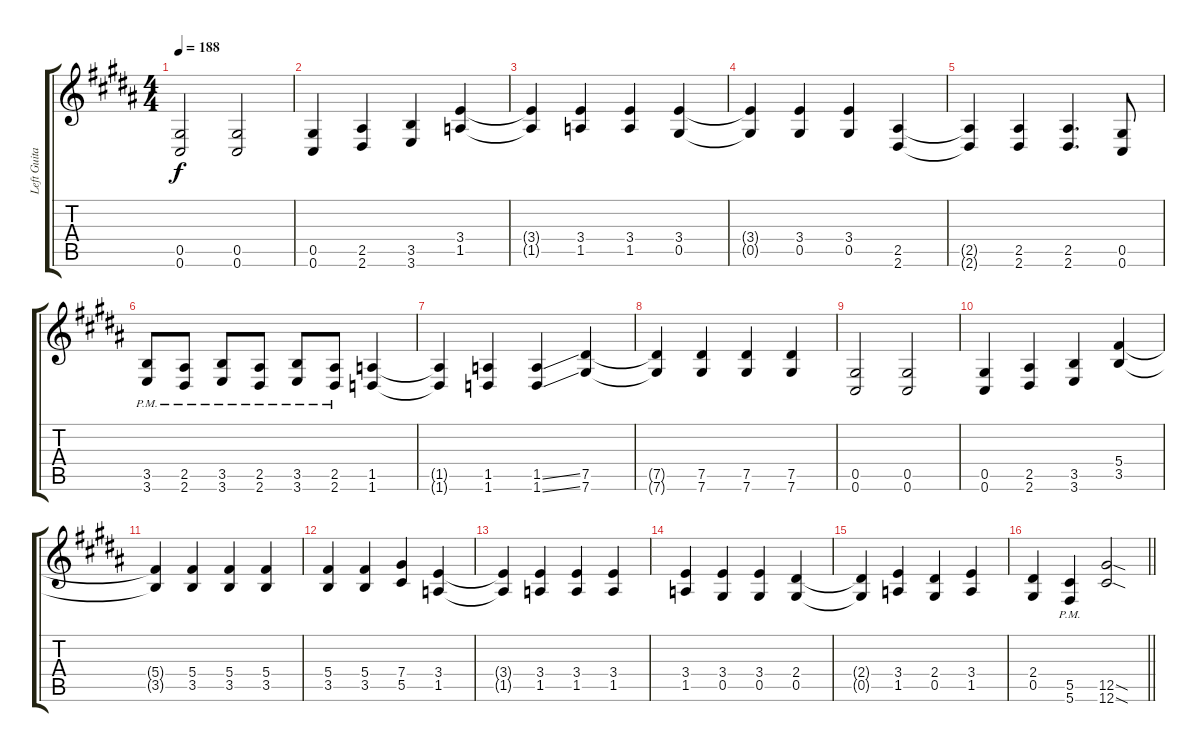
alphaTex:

\track ("Left Guitar" "Left Guita") {instrument overdrivenguitar}
\staff {score tabs}
\tuning (Eb4 Bb3 Gb3 Db3 Ab2 Db2) {hide}
\ts (4 4)
\tempo 188
\clef g2
\ks b
(0.5 0.6).2{dy f} (0.5 0.6).2 |
(0.5 0.6).4 (2.5 2.6).4 (3.5 3.6).4 (3.4 1.5).4 |
(3.4{t} 1.5{t}).4 (3.4 1.5).4 (3.4 1.5).4 (3.4 0.5).4 |
(3.4{t} 0.5{t}).4 (3.4 0.5).4 (3.4 0.5).4 (2.5 2.6).4 |
(2.5{t} 2.6{t}).4 (2.5 2.6).4 (2.5 2.6).4{d} (0.5 0.6).8 |
(3.5{pm} 3.6{pm}).8 (2.5{pm} 2.6{pm}).8 (3.5{pm} 3.6{pm}).8 (2.5{pm} 2.6{pm}).8 (3.5{pm} 3.6{pm}).8 (2.5{pm} 2.6{pm}).8 (1.5 1.6).4 |
(1.5{t} 1.6{t}).4 (1.5 1.6).4 (1.5{ss} 1.6{ss}).4 (7.5 7.6).4 |
(7.5{t} 7.6{t}).4 (7.5 7.6).4 (7.5 7.6).4 (7.5 7.6).4 |
(0.5 0.6).2 (0.5 0.6).2 |
(0.5 0.6).4 (2.5 2.6).4 (3.5 3.6).4 (5.4 3.5).4 |
(5.4{t} 3.5{t}).4 (5.4 3.5).4 (5.4 3.5).4 (5.4 3.5).4 |
(5.4 3.5).4 (5.4 3.5).4 (7.4 5.5).4 (3.4 1.5).4 |
(3.4{t} 1.5{t}).4 (3.4 1.5).4 (3.4 1.5).4 (3.4 1.5).4 |
(3.4 1.5).4 (3.4 0.5).4 (3.4 0.5).4 (2.4 0.5).4 |
(2.4{t} 0.5{t}).4 (3.4 1.5).4 (2.4 0.5).4 (3.4 1.5).4 |
\barLineRight lightlight
(2.4 0.5).4 (5.5{pm} 5.6{pm}).4 (12.5{sod} 12.6{sod}).2
